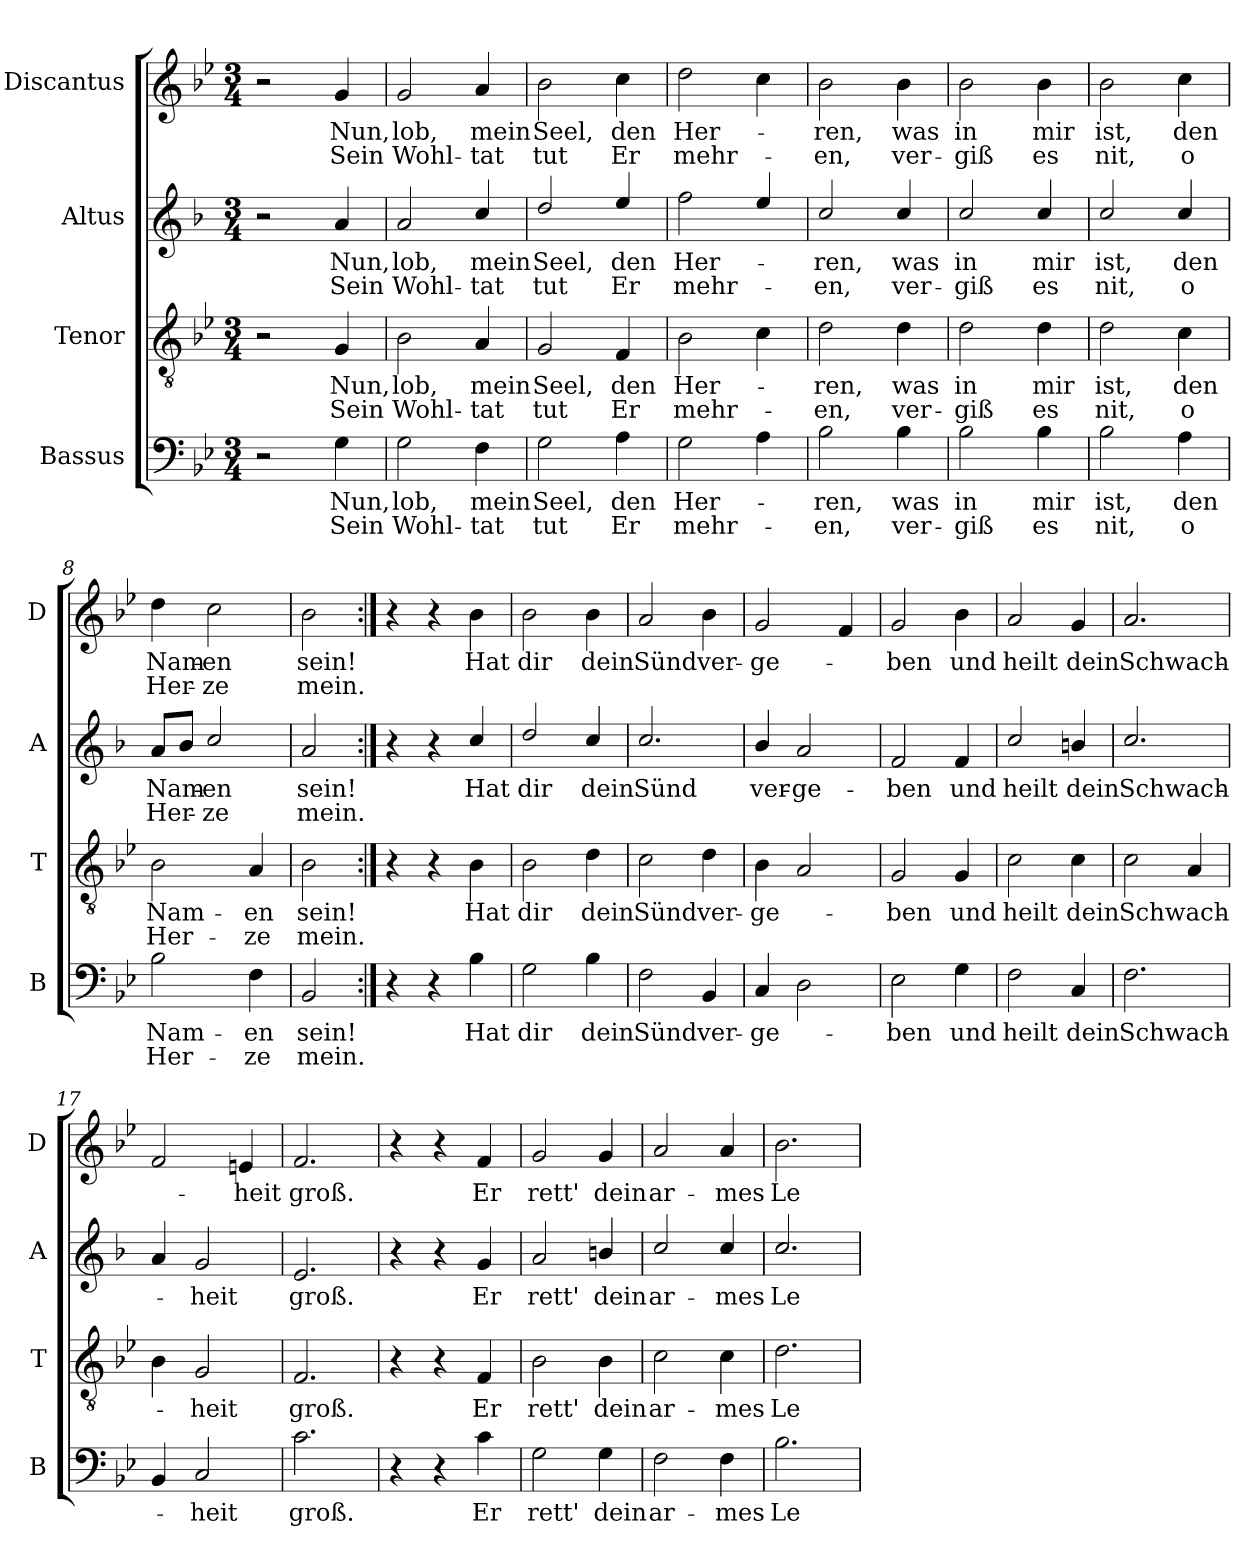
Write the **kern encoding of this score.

**kern	**text	**text	**kern	**text	**text	**kern	**text	**text	**kern	**text	**text
*part4	*part4	*part4	*part3	*part3	*part3	*part2	*part2	*part2	*part1	*part1	*part1
*staff4	*staff4	*staff4	*staff3	*staff3	*staff3	*staff2	*staff2	*staff2	*staff1	*staff1	*staff1
*I"Bassus	*	*	*I"Tenor	*	*	*I"Altus	*	*	*I"Discantus	*	*
*I'B	*	*	*I'T	*	*	*I'A	*	*	*I'D	*	*
!!LO:PB:g=z
*clefF4	*	*	*clefGv2	*	*	*clefG2	*	*	*clefG2	*	*
*	*	*	*	*	*	*ITrd4c7	*	*	*	*	*
*k[b-e-]	*	*	*k[b-e-]	*	*	*k[b-e-]	*	*	*k[b-e-]	*	*
*B-:	*	*	*B-:	*	*	*B-:	*	*	*B-:	*	*
*M3/4	*	*	*M3/4	*	*	*M3/4	*	*	*M3/4	*	*
=1	=1	=1	=1	=1	=1	=1	=1	=1	=1	=1	=1
2r	.	.	2r	.	.	2r	.	.	2r	.	.
4G\	Nun,	Sein	4G/	Nun,	Sein	4d/	Nun,	Sein	4g/	Nun,	Sein
=2	=2	=2	=2	=2	=2	=2	=2	=2	=2	=2	=2
2G\	lob,	Wohl-	2B-\	lob,	Wohl-	2d/	lob,	Wohl-	2g/	lob,	Wohl-
4F\	mein	-tat	4A/	mein	-tat	4f/	mein	-tat	4a/	mein	-tat
=3	=3	=3	=3	=3	=3	=3	=3	=3	=3	=3	=3
2G\	Seel,	tut	2G/	Seel,	tut	2g/	Seel,	tut	2b-\	Seel,	tut
4A\	den	Er	4F/	den	Er	4a/	den	Er	4cc\	den	Er
=4	=4	=4	=4	=4	=4	=4	=4	=4	=4	=4	=4
2G\	Her-	mehr-	2B-\	Her-	mehr-	2b-\	Her-	mehr-	2dd\	Her-	mehr-
4A\	.	.	4c\	.	.	4a/	.	.	4cc\	.	.
=5	=5	=5	=5	=5	=5	=5	=5	=5	=5	=5	=5
2B-\	-ren,	-en,	2d\	-ren,	-en,	2f/	-ren,	-en,	2b-\	-ren,	-en,
4B-\	was	ver-	4d\	was	ver-	4f/	was	ver-	4b-\	was	ver-
=6	=6	=6	=6	=6	=6	=6	=6	=6	=6	=6	=6
2B-\	in	-giß	2d\	in	-giß	2f/	in	-giß	2b-\	in	-giß
4B-\	mir	es	4d\	mir	es	4f/	mir	es	4b-\	mir	es
=7	=7	=7	=7	=7	=7	=7	=7	=7	=7	=7	=7
2B-\	ist,	nit,	2d\	ist,	nit,	2f/	ist,	nit,	2b-\	ist,	nit,
4A\	den	o	4c\	den	o	4f/	den	o	4cc\	den	o
=8	=8	=8	=8	=8	=8	=8	=8	=8	=8	=8	=8
2B-\	Nam-	Her-	2B-\	Nam-	Her-	8d/L	Nam-	Her-	4dd\	Nam-	Her-
.	.	.	.	.	.	8e-/J	.	.	.	.	.
.	.	.	.	.	.	2f/	-en	-ze	2cc\	-en	-ze
4F\	-en	-ze	4A/	-en	-ze	.	.	.	.	.	.
=9	=9	=9	=9	=9	=9	=9	=9	=9	=9	=9	=9
2BB-/	sein!	mein.	2B-\	sein!	mein.	2d/	sein!	mein.	2b-\	sein!	mein.
=10:|!	=10:|!	=10:|!	=10:|!	=10:|!	=10:|!	=10:|!	=10:|!	=10:|!	=10:|!	=10:|!	=10:|!
4r	.	.	4r	.	.	4r	.	.	4r	.	.
4r	.	.	4r	.	.	4r	.	.	4r	.	.
4B-\	Hat	.	4B-\	Hat	.	4f/	Hat	.	4b-\	Hat	.
!!LO:LB:g=z
=11	=11	=11	=11	=11	=11	=11	=11	=11	=11	=11	=11
2G\	dir	.	2B-\	dir	.	2g/	dir	.	2b-\	dir	.
4B-\	dein	.	4d\	dein	.	4f/	dein	.	4b-\	dein	.
=12	=12	=12	=12	=12	=12	=12	=12	=12	=12	=12	=12
2F\	Sünd	.	2c\	Sünd	.	2.f/	Sünd	.	2a/	Sünd	.
4BB-/	ver-	.	4d\	ver-	.	.	.	.	4b-\	ver-	.
=13	=13	=13	=13	=13	=13	=13	=13	=13	=13	=13	=13
4C/	-ge-	.	4B-\	-ge-	.	4e-/	ver-	.	2g/	-ge-	.
2D\	.	.	2A/	.	.	2d/	-ge-	.	.	.	.
.	.	.	.	.	.	.	.	.	4f/	.	.
=14	=14	=14	=14	=14	=14	=14	=14	=14	=14	=14	=14
2E-\	-ben	.	2G/	-ben	.	2B-/	-ben	.	2g/	-ben	.
4G\	und	.	4G/	und	.	4B-/	und	.	4b-\	und	.
=15	=15	=15	=15	=15	=15	=15	=15	=15	=15	=15	=15
2F\	heilt	.	2c\	heilt	.	2f/	heilt	.	2a/	heilt	.
4C/	dein	.	4c\	dein	.	4en/	dein	.	4g/	dein	.
=16	=16	=16	=16	=16	=16	=16	=16	=16	=16	=16	=16
2.F\	Schwach-	.	2c\	Schwach-	.	2.f/	Schwach-	.	2.a/	Schwach-	.
.	.	.	4A/	.	.	.	.	.	.	.	.
=17	=17	=17	=17	=17	=17	=17	=17	=17	=17	=17	=17
4BB-/	.	.	4B-\	.	.	4d/	.	.	2f/	.	.
2C/	-heit	.	2G/	-heit	.	2c/	-heit	.	.	.	.
.	.	.	.	.	.	.	.	.	4en/	-heit	.
=18	=18	=18	=18	=18	=18	=18	=18	=18	=18	=18	=18
2.c\	groß.	.	2.F/	groß.	.	2.A/	groß.	.	2.f/	groß.	.
=19	=19	=19	=19	=19	=19	=19	=19	=19	=19	=19	=19
4r	.	.	4r	.	.	4r	.	.	4r	.	.
4r	.	.	4r	.	.	4r	.	.	4r	.	.
4c\	Er	.	4F/	Er	.	4c/	Er	.	4f/	Er	.
=20	=20	=20	=20	=20	=20	=20	=20	=20	=20	=20	=20
2G\	rett'	.	2B-\	rett'	.	2d/	rett'	.	2g/	rett'	.
4G\	dein	.	4B-\	dein	.	4en/	dein	.	4g/	dein	.
=21	=21	=21	=21	=21	=21	=21	=21	=21	=21	=21	=21
2F\	ar-	.	2c\	ar-	.	2f/	ar-	.	2a/	ar-	.
4F\	-mes	.	4c\	-mes	.	4f/	-mes	.	4a/	-mes	.
!!LO:PB:g=z
=22	=22	=22	=22	=22	=22	=22	=22	=22	=22	=22	=22
2.B-\	Le-	.	2.d\	Le-	.	2.f/	Le-	.	2.b-\	Le-	.
=	=	=	=	=	=	=	=	=	=	=	=
*-	*-	*-	*-	*-	*-	*-	*-	*-	*-	*-	*-
